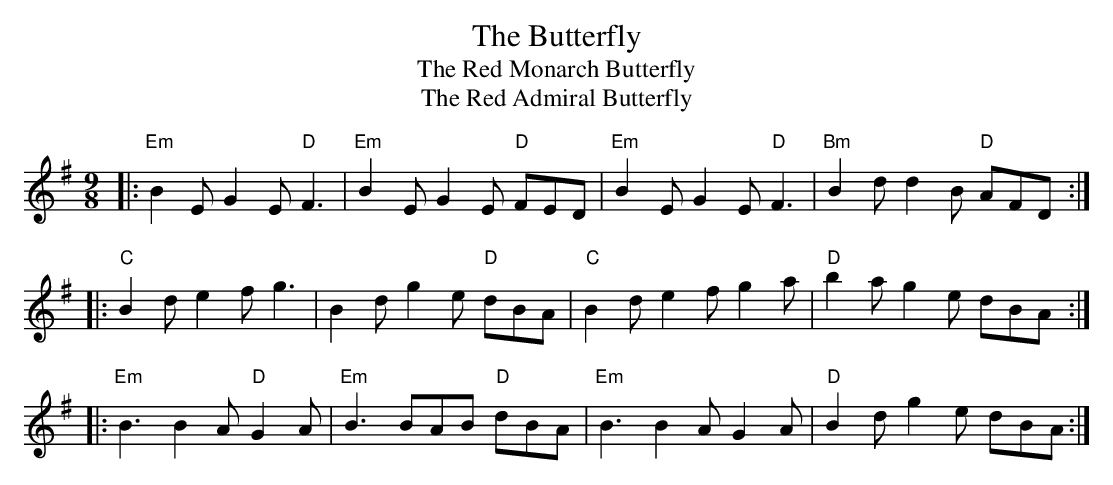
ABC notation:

X:1
T:Butterfly, The
T:Red Monarch Butterfly, The
T:Red Admiral Butterfly, The
M:9/8
L:1/8
K:Emin
|:"Em"B2E G2E "D"F3|"Em"B2E G2E "D"FED|"Em"B2E G2E "D"F3|"Bm"B2d d2B "D"AFD:|
|:"C"B2d e2f g3|B2d g2e "D"dBA|"C"B2d e2f g2a|"D"b2a g2e dBA:|
|:"Em"B3 B2A "D"G2A|"Em"B3 BAB "D"dBA|"Em"B3 B2A G2A|"D"B2d g2e dBA:|
